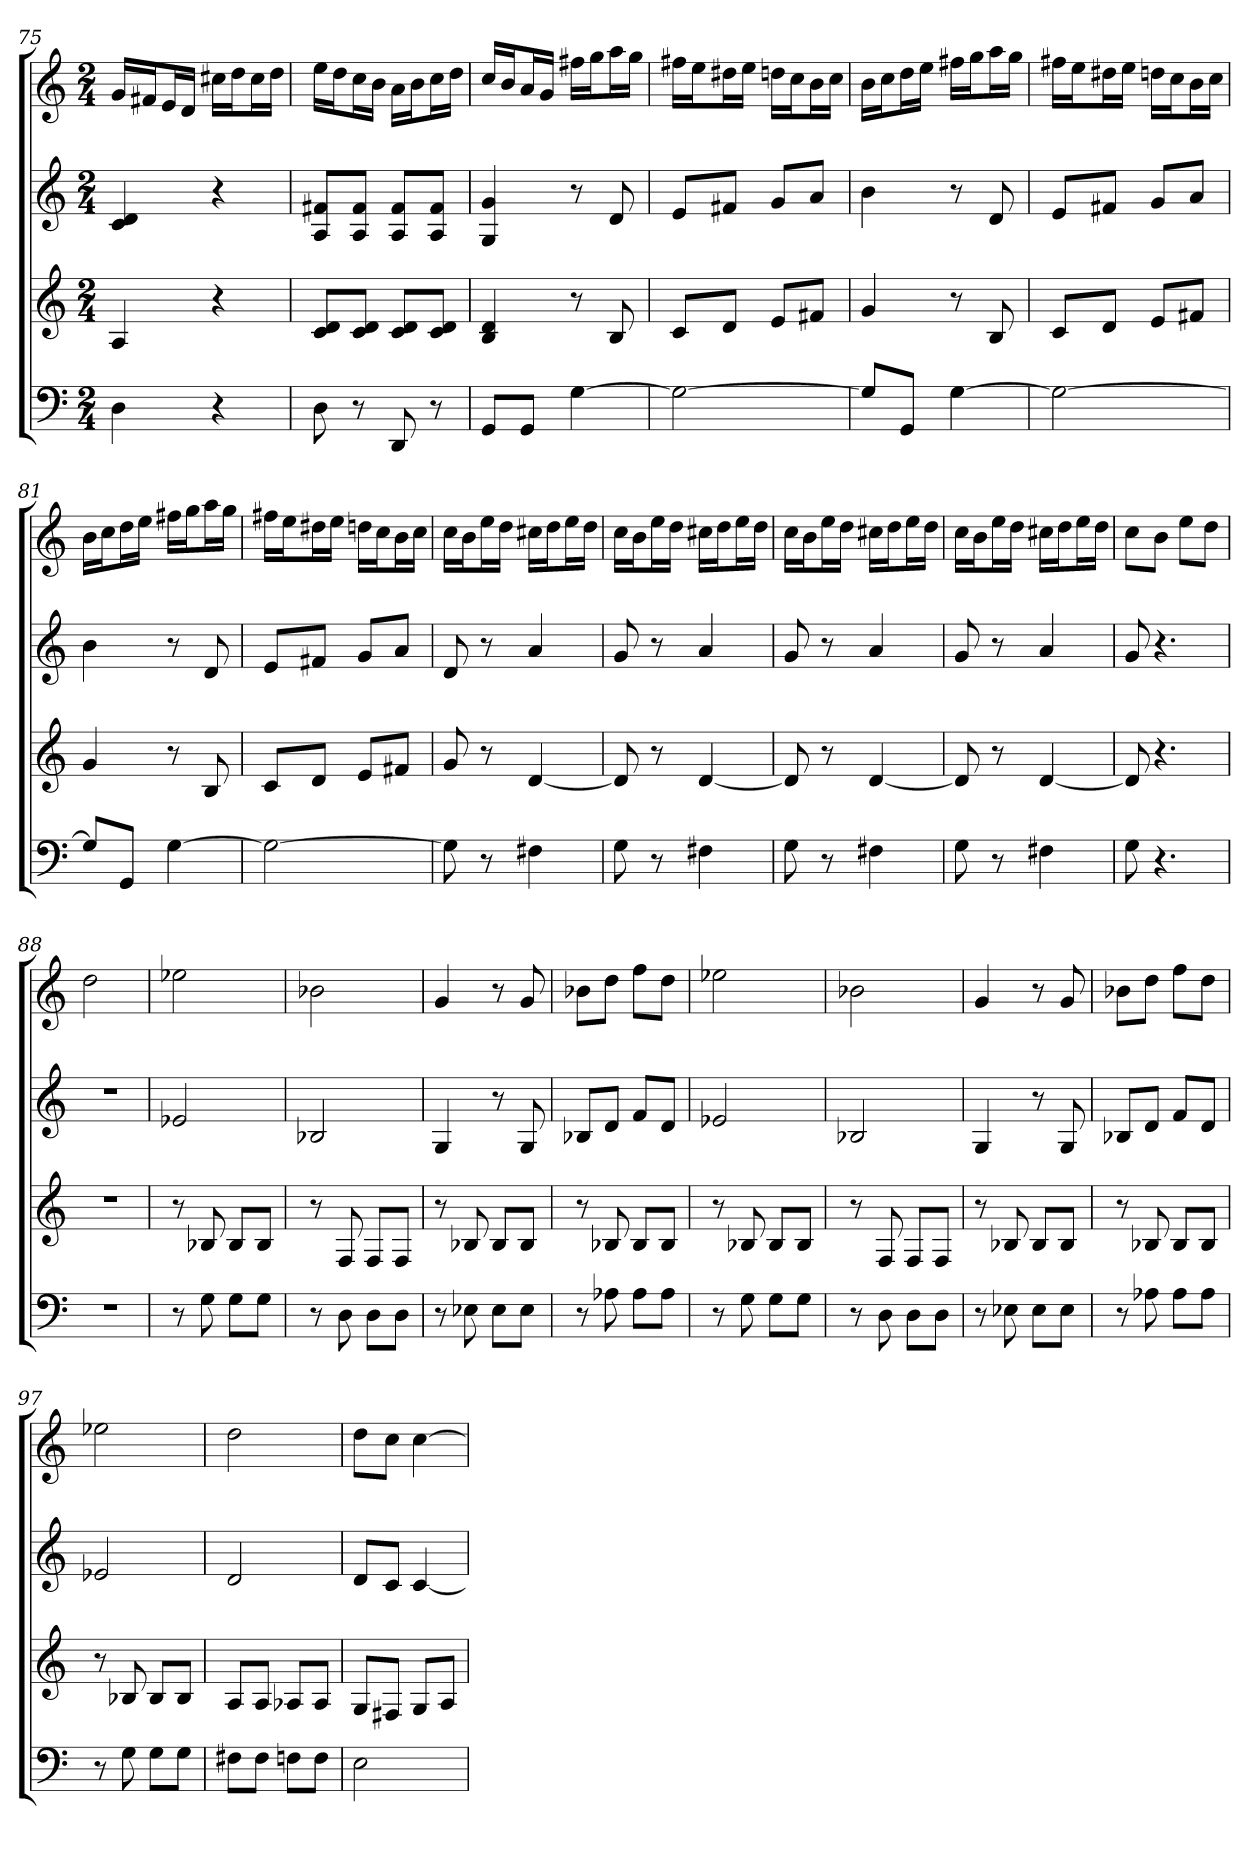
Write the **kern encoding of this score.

**kern	**kern	**kern	**kern
*part4	*part3	*part2	*part1
*staff4	*staff3	*staff2	*staff1
*k[]	*k[]	*k[]	*k[]
*C:	*C:	*C:	*C:
*M2/4	*M2/4	*M2/4	*M2/4
=75	=75	=75	=75
4D	4A	4c 4d	16gLL
.	.	.	16f#XJ
.	.	.	16eL
.	.	.	16dJJ
4r	4r	4r	16cc#XLL
.	.	.	16ddJ
.	.	.	16cc#L
.	.	.	16ddJJ
=76	=76	=76	=76
8D	8c 8dL	8A 8f#XL	16eeLL
.	.	.	16ddJ
8r	8c 8dJ	8A 8f#J	16ccL
.	.	.	16bJJ
8DD	8c 8dL	8A 8f#L	16aLL
.	.	.	16bJ
8r	8c 8dJ	8A 8f#J	16ccL
.	.	.	16ddJJ
=77	=77	=77	=77
8GGL	4B 4d	4G 4g	16ccLL
.	.	.	16bJ
8GGJ	.	.	16aL
.	.	.	16gJJ
[4G	8r	8r	16ff#XLL
.	.	.	16ggJ
.	8B	8d	16aaL
.	.	.	16ggJJ
=78	=78	=78	=78
2G_	8cL	8eL	16ff#XLL
.	.	.	16eeJ
.	8dJ	8f#XJ	16dd#XL
.	.	.	16eeJJ
.	8eL	8gL	16ddnLL
.	.	.	16ccJ
.	8f#XJ	8aJ	16bL
.	.	.	16ccJJ
=79	=79	=79	=79
8GL]	4g	4b	16bLL
.	.	.	16ccJ
8GGJ	.	.	16ddL
.	.	.	16eeJJ
[4G	8r	8r	16ff#XLL
.	.	.	16ggJ
.	8B	8d	16aaL
.	.	.	16ggJJ
=80	=80	=80	=80
2G_	8cL	8eL	16ff#XLL
.	.	.	16eeJ
.	8dJ	8f#XJ	16dd#XL
.	.	.	16eeJJ
.	8eL	8gL	16ddnLL
.	.	.	16ccJ
.	8f#XJ	8aJ	16bL
.	.	.	16ccJJ
=81	=81	=81	=81
8GL]	4g	4b	16bLL
.	.	.	16ccJ
8GGJ	.	.	16ddL
.	.	.	16eeJJ
[4G	8r	8r	16ff#XLL
.	.	.	16ggJ
.	8B	8d	16aaL
.	.	.	16ggJJ
=82	=82	=82	=82
2G_	8cL	8eL	16ff#XLL
.	.	.	16eeJ
.	8dJ	8f#XJ	16dd#XL
.	.	.	16eeJJ
.	8eL	8gL	16ddnLL
.	.	.	16ccJ
.	8f#XJ	8aJ	16bL
.	.	.	16ccJJ
=83	=83	=83	=83
8G]	8g	8d	16ccLL
.	.	.	16bJ
8r	8r	8r	16eeL
.	.	.	16ddJJ
4F#X	[4d	4a	16cc#XLL
.	.	.	16ddJ
.	.	.	16eeL
.	.	.	16ddJJ
=84	=84	=84	=84
8G	8d]	8g	16ccLL
.	.	.	16bJ
8r	8r	8r	16eeL
.	.	.	16ddJJ
4F#X	[4d	4a	16cc#XLL
.	.	.	16ddJ
.	.	.	16eeL
.	.	.	16ddJJ
=85	=85	=85	=85
8G	8d]	8g	16ccLL
.	.	.	16bJ
8r	8r	8r	16eeL
.	.	.	16ddJJ
4F#X	[4d	4a	16cc#XLL
.	.	.	16ddJ
.	.	.	16eeL
.	.	.	16ddJJ
=86	=86	=86	=86
8G	8d]	8g	16ccLL
.	.	.	16bJ
8r	8r	8r	16eeL
.	.	.	16ddJJ
4F#X	[4d	4a	16cc#XLL
.	.	.	16ddJ
.	.	.	16eeL
.	.	.	16ddJJ
=87	=87	=87	=87
8G	8d]	8g	8ccL
4.r	4.r	4.r	8bJ
.	.	.	8eeL
.	.	.	8ddJ
=88	=88	=88	=88
2r	2r	2r	2dd
=89	=89	=89	=89
8r	8r	2e-X	2ee-X
8G	8B-X	.	.
8GL	8B-L	.	.
8GJ	8B-J	.	.
=90	=90	=90	=90
8r	8r	2B-X	2b-X
8D	8F	.	.
8DL	8FL	.	.
8DJ	8FJ	.	.
=91	=91	=91	=91
8r	8r	4G	4g
8E-X	8B-X	.	.
8E-L	8B-L	8r	8r
8E-J	8B-J	8G	8g
=92	=92	=92	=92
8r	8r	8B-XL	8b-XL
8A-X	8B-X	8dJ	8ddJ
8A-L	8B-L	8fL	8ffL
8A-J	8B-J	8dJ	8ddJ
=93	=93	=93	=93
8r	8r	2e-X	2ee-X
8G	8B-X	.	.
8GL	8B-L	.	.
8GJ	8B-J	.	.
=94	=94	=94	=94
8r	8r	2B-X	2b-X
8D	8F	.	.
8DL	8FL	.	.
8DJ	8FJ	.	.
=95	=95	=95	=95
8r	8r	4G	4g
8E-X	8B-X	.	.
8E-L	8B-L	8r	8r
8E-J	8B-J	8G	8g
=96	=96	=96	=96
8r	8r	8B-XL	8b-XL
8A-X	8B-X	8dJ	8ddJ
8A-L	8B-L	8fL	8ffL
8A-J	8B-J	8dJ	8ddJ
=97	=97	=97	=97
8r	8r	2e-X	2ee-X
8G	8B-X	.	.
8GL	8B-L	.	.
8GJ	8B-J	.	.
=98	=98	=98	=98
8F#XL	8AL	2d	2dd
8F#J	8AJ	.	.
8FnL	8A-XL	.	.
8FJ	8A-J	.	.
=99	=99	=99	=99
2E	8GL	8dL	8ddL
.	8F#XJ	8cJ	8ccJ
.	8GL	[4c	[4cc
.	8AJ	.	.
=	=	=	=
*-	*-	*-	*-
